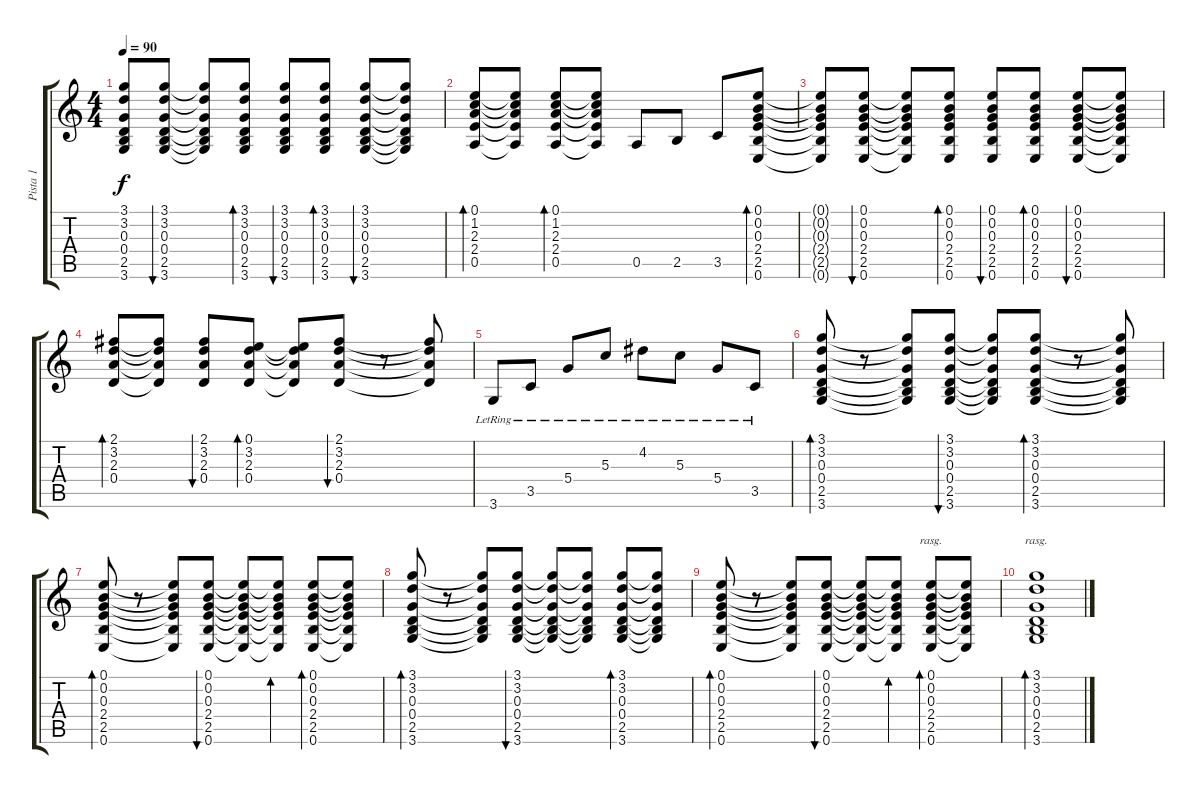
\track ("Pista 1" "Pista 1") {instrument acousticguitarsteel}
\staff {score tabs}
\tuning (E4 B3 G3 D3 A2 E2) {hide}
\ts (4 4)
\tempo 90
\clef g2
\ks c
(3.1{t} 3.2{t} 0.3{t} 0.4{t} 2.5{t} 3.6{t}).8{dy f} (3.1 3.2 0.3 0.4 2.5 3.6).8{bu 60} (3.1{t} 3.2{t} 0.3{t} 0.4{t} 2.5{t} 3.6{t}).8 (3.1 3.2 0.3 0.4 2.5 3.6).8{bd 60} (3.1 3.2 0.3 0.4 2.5 3.6).8{bu 60} (3.1 3.2 0.3 0.4 2.5 3.6).8{bd 60} (3.1 3.2 0.3 0.4 2.5 3.6).8{bu 60} (3.1{t} 3.2{t} 0.3{t} 0.4{t} 2.5{t} 3.6{t}).8 |
(0.1 1.2 2.3 2.4 0.5).8{bd 60} (0.1{t} 1.2{t} 2.3{t} 2.4{t} 0.5{t}).8 (0.1 1.2 2.3 2.4 0.5).8{bd 60} (0.1{t} 1.2{t} 2.3{t} 2.4{t} 0.5{t}).8 0.5.8 2.5.8 3.5.8 (0.1 0.2 0.3 2.4 2.5 0.6).8{bd 60} |
(0.1{t} 0.2{t} 0.3{t} 2.4{t} 2.5{t} 0.6{t}).8 (0.1 0.2 0.3 2.4 2.5 0.6).8{bu 60} (0.1{t} 0.2{t} 0.3{t} 2.4{t} 2.5{t} 0.6{t}).8 (0.1 0.2 0.3 2.4 2.5 0.6).8{bd 60} (0.1 0.2 0.3 2.4 2.5 0.6).8{bu 60} (0.1 0.2 0.3 2.4 2.5 0.6).8{bd 60} (0.1 0.2 0.3 2.4 2.5 0.6).8{bu 60} (0.1{t} 0.2{t} 0.3{t} 2.4{t} 2.5{t} 0.6{t}).8 |
(2.1 3.2 2.3 0.4).8{bd 60} (2.1{t} 3.2{t} 2.3{t} 0.4{t}).8 (2.1 3.2 2.3 0.4).8{bu 60} (0.1 3.2 2.3 0.4).8{bd 60} (0.1{t} 3.2{t} 2.3{t} 0.4{t}).8 (2.1 3.2 2.3 0.4).8{bu 60} r.8 (2.1{t} 3.2{t} 2.3{t} 0.4{t}).8 |
3.6{lr}.8 3.5{lr}.8 5.4{lr}.8 5.3{lr}.8 4.2{lr}.8 5.3{lr}.8 5.4{lr}.8 3.5{lr}.8 |
(3.1 3.2 0.3 0.4 2.5 3.6).8{bd 60} r.8 (3.1{t} 3.2{t} 0.3{t} 0.4{t} 2.5{t} 3.6{t}).8 (3.1 3.2 0.3 0.4 2.5 3.6).8{bu 60} (3.1{t} 3.2{t} 0.3{t} 0.4{t} 2.5{t} 3.6{t}).8 (3.1 3.2 0.3 0.4 2.5 3.6).8{bd 60} r.8 (3.1{t} 3.2{t} 0.3{t} 0.4{t} 2.5{t} 3.6{t}).8 |
(0.1 0.2 0.3 2.4 2.5 0.6).8{bd 60} r.8 (0.1{t} 0.2{t} 0.3{t} 2.4{t} 2.5{t} 0.6{t}).8 (0.1 0.2 0.3 2.4 2.5 0.6).8{bu 60} (0.1{t} 0.2{t} 0.3{t} 2.4{t} 2.5{t} 0.6{t}).8 (0.1{t} 0.2{t} 0.3{t} 2.4{t} 2.5{t} 0.6{t}).8{bd 60} (0.1 0.2 0.3 2.4 2.5 0.6).8{bd 60} (0.1{t} 0.2{t} 0.3{t} 2.4{t} 2.5{t} 0.6{t}).8 |
(3.1 3.2 0.3 0.4 2.5 3.6).8{bd 60} r.8 (3.1{t} 3.2{t} 0.3{t} 0.4{t} 2.5{t} 3.6{t}).8 (3.1 3.2 0.3 0.4 2.5 3.6).8{bu 60} (3.1{t} 3.2{t} 0.3{t} 0.4{t} 2.5{t} 3.6{t}).8 (3.1{t} 3.2{t} 0.3{t} 0.4{t} 2.5{t} 3.6{t}).8 (3.1 3.2 0.3 0.4 2.5 3.6).8{bd 60} (3.1{t} 3.2{t} 0.3{t} 0.4{t} 2.5{t} 3.6{t}).8 |
(0.1 0.2 0.3 2.4 2.5 0.6).8{bd 60} r.8 (0.1{t} 0.2{t} 0.3{t} 2.4{t} 2.5{t} 0.6{t}).8 (0.1 0.2 0.3 2.4 2.5 0.6).8{bu 60} (0.1{t} 0.2{t} 0.3{t} 2.4{t} 2.5{t} 0.6{t}).8 (0.1{t} 0.2{t} 0.3{t} 2.4{t} 2.5{t} 0.6{t}).8{bd 60} (0.1 0.2 0.3 2.4 2.5 0.6).8{bd 120 rasg ii} (0.1{t} 0.2{t} 0.3{t} 2.4{t} 2.5{t} 0.6{t}).8 |
(3.1 3.2 0.3 0.4 2.5 3.6).1{bd 480 rasg ii}
